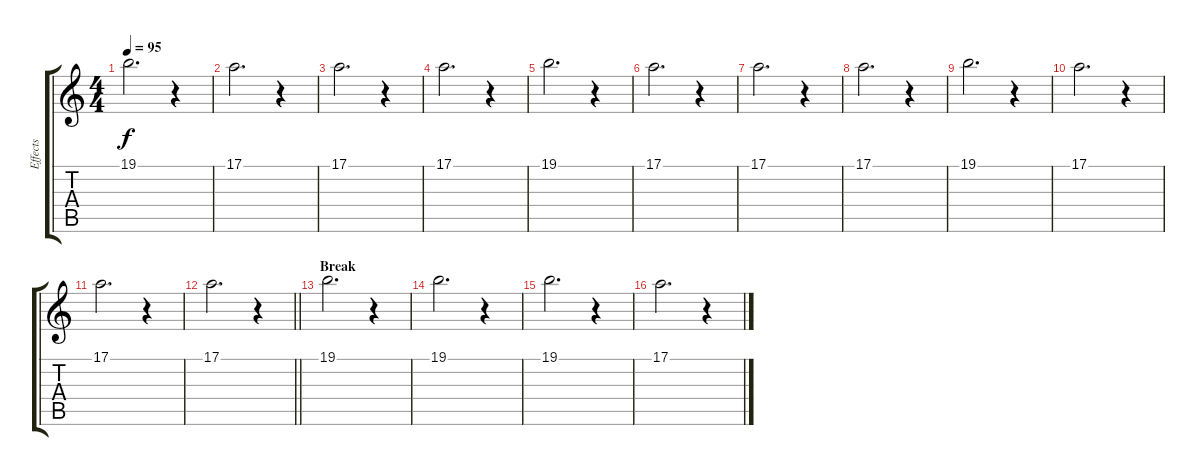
\track ("Effects" "Effects") {instrument pad2warm}
\staff {score tabs}
\tuning (E4 B3 G3 D3 A2 E2) {hide}
\ts (4 4)
\tempo 95
\clef g2
\ks c
19.1.2{d dy f} r.4 |
17.1.2{d} r.4 |
17.1.2{d} r.4 |
17.1.2{d} r.4 |
19.1.2{d} r.4 |
17.1.2{d} r.4 |
17.1.2{d} r.4 |
17.1.2{d} r.4 |
19.1.2{d} r.4 |
17.1.2{d} r.4 |
17.1.2{d} r.4 |
\barLineRight lightlight
17.1.2{d} r.4 |
\section ("" "Break")
19.1.2{d} r.4 |
19.1.2{d} r.4 |
19.1.2{d} r.4 |
17.1.2{d} r.4
